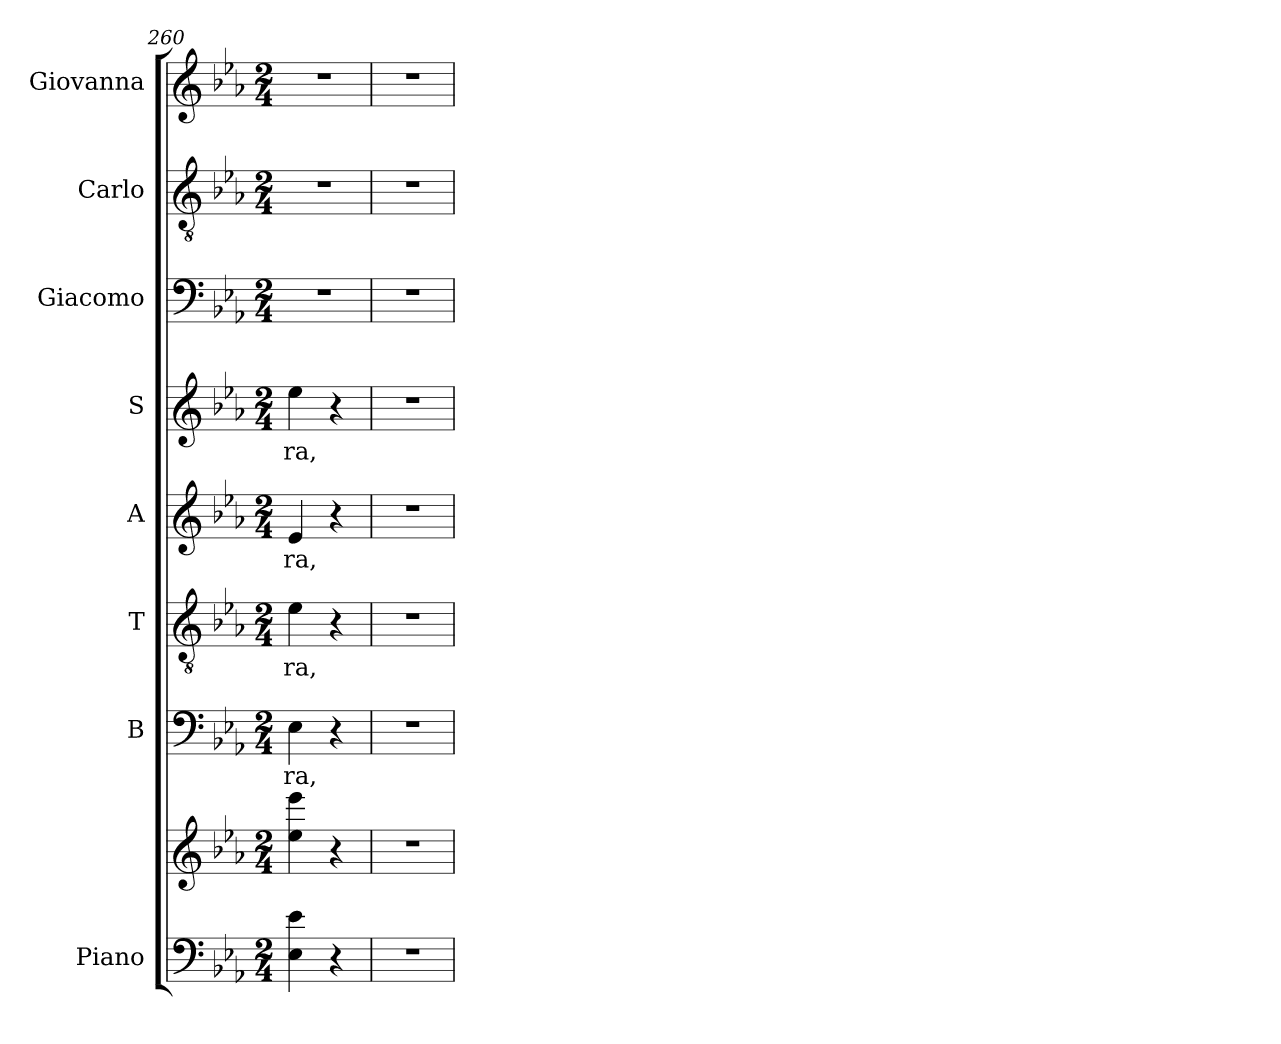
**kern	**kern	**kern	**text	**kern	**text	**kern	**text	**kern	**text	**kern	**kern	**kern
*part8	*part8	*part7	*part7	*part6	*part6	*part5	*part5	*part4	*part4	*part3	*part2	*part1
*staff9	*staff8	*staff7	*staff7	*staff6	*staff6	*staff5	*staff5	*staff4	*staff4	*staff3	*staff2	*staff1
*I"Piano	*	*I"B	*	*I"T	*	*I"A	*	*I"S	*	*I"Giacomo	*I"Carlo	*I"Giovanna
*I'Pno	*	*I'B	*	*I'T	*	*I'A	*	*I'S	*	*	*	*
*clefF4	*clefG2	*clefF4	*	*clefGv2	*	*clefG2	*	*clefG2	*	*clefF4	*clefGv2	*clefG2
*k[b-e-a-]	*k[b-e-a-]	*k[b-e-a-]	*	*k[b-e-a-]	*	*k[b-e-a-]	*	*k[b-e-a-]	*	*k[b-e-a-]	*k[b-e-a-]	*k[b-e-a-]
*M2/4	*M2/4	*M2/4	*	*M2/4	*	*M2/4	*	*M2/4	*	*M2/4	*M2/4	*M2/4
=260	=260	=260	=260	=260	=260	=260	=260	=260	=260	=260	=260	=260
!	!	!	!LO:LY:b	!	!LO:LY:b	!	!LO:LY:b	!	!LO:LY:b	!	!	!
4E-\ 4e-\	4ee-\ 4eee-\	4E-\	-ra,	4e-\	-ra,	4e-/	-ra,	4ee-\	-ra,	2r	2r	2r
4r	4r	4r	.	4r	.	4r	.	4r	.	.	.	.
=261	=261	=261	=261	=261	=261	=261	=261	=261	=261	=261	=261	=261
2r	2r	2r	.	2r	.	2r	.	2r	.	2r	2r	2r
=	=	=	=	=	=	=	=	=	=	=	=	=
*-	*-	*-	*-	*-	*-	*-	*-	*-	*-	*-	*-	*-
